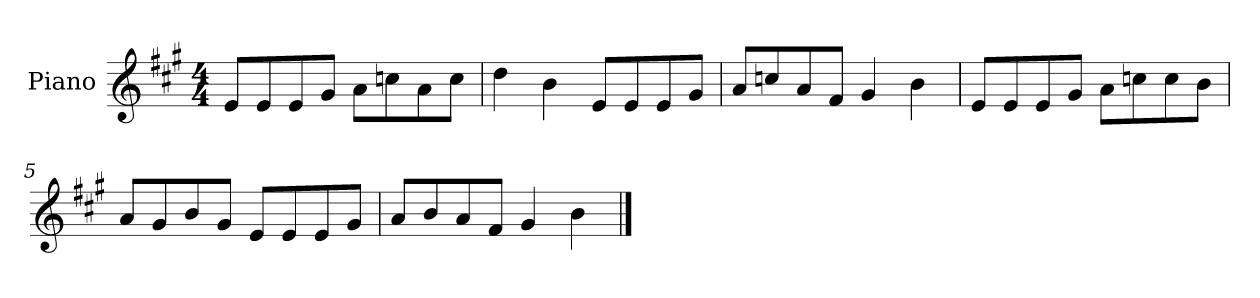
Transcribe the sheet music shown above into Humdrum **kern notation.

**kern
*part1
*staff1
*I"Piano
*I'P-no
*clefG2
*k[f#c#g#]
*M4/4
*MM90
=1
8e/L
8e/
8e/
8g#/J
8a\L
8ccn\
8a\
8cc\J
=2
4dd\
4b\
8e/L
8e/
8e/
8g#/J
=3
8a/L
8ccn/
8a/
8f#/J
4g#/
4b\
=4
8e/L
8e/
8e/
8g#/J
8a\L
8ccn\
8cc\
8b\J
=5
8a/L
8g#/
8b/
8g#/J
8e/L
8e/
8e/
8g#/J
!!LO:LB:g=z
=6
8a/L
8b/
8a/
8f#/J
4g#/
4b\
==
*-
